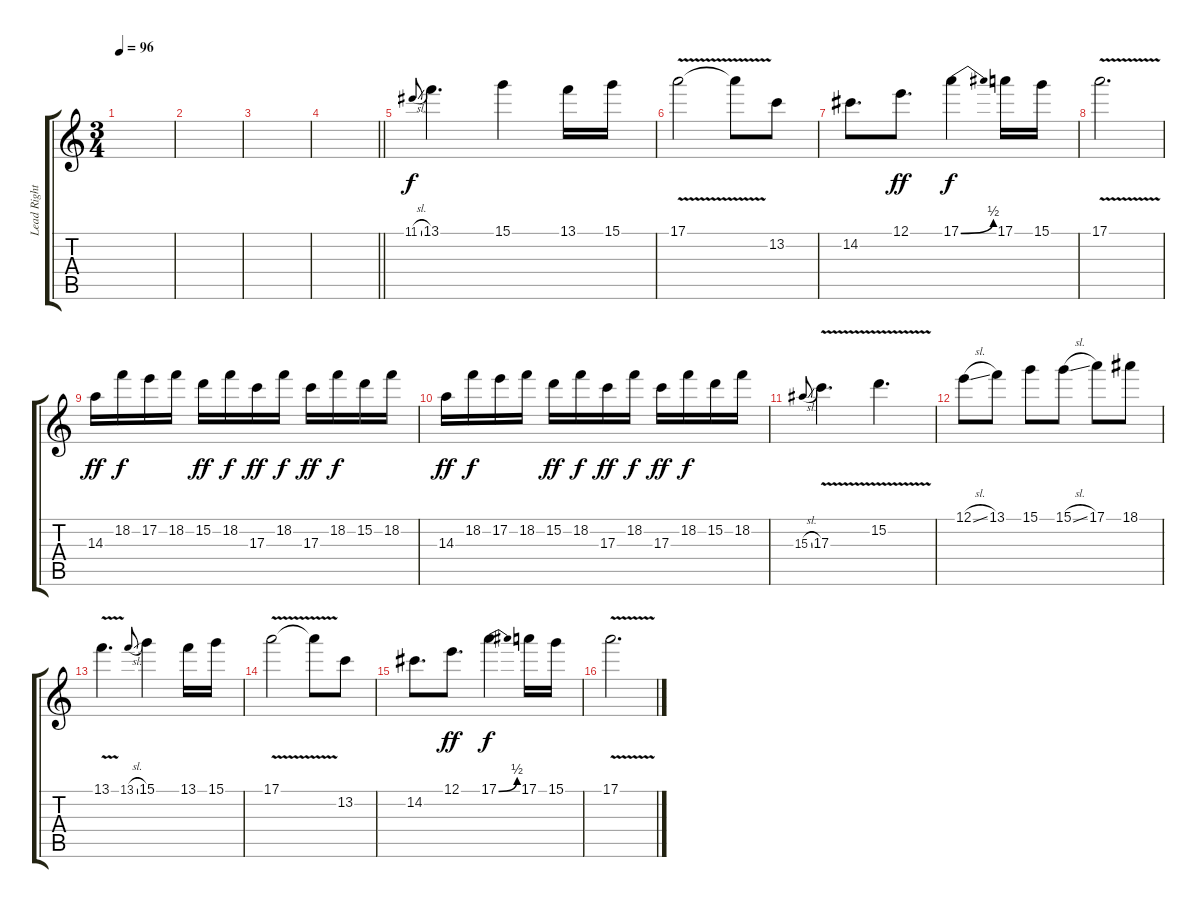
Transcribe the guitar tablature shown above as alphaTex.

\track ("Lead Right" "Lead Right") {instrument distortionguitar}
\staff {score tabs}
\tuning (E4 B3 G3 D3 A2 D2) {hide}
\ts (3 4)
\tempo 96
\clef g2
\ks c
|
|
|
\barLineRight lightlight
|
11.1{sl}.8{gr onbeat} 13.1.4{d volume 13} 15.1.4 13.1.16 15.1.16 |
17.1{v}.2 17.1{t}.8 13.2.8 |
14.2.8{d} 12.1.8{d dy ff} 17.1{be (bend 0 0 60 2)}.4{dy f} 17.1.16 15.1.16 |
17.1{v}.2{d} |
14.3.16{dy ff} 18.2.16{dy f} 17.2.16 18.2.16 15.2.16{dy ff} 18.2.16{dy f} 17.3.16{dy ff} 18.2.16{dy f} 17.3.16{dy ff} 18.2.16{dy f} 15.2.16 18.2.16 |
14.3.16{dy ff} 18.2.16{dy f} 17.2.16 18.2.16 15.2.16{dy ff} 18.2.16{dy f} 17.3.16{dy ff} 18.2.16{dy f} 17.3.16{dy ff} 18.2.16{dy f} 15.2.16 18.2.16 |
15.3{sl}.8{gr onbeat} 17.3{v}.4{d} 15.2{v}.4{d} |
12.1{sl}.8 13.1.8 15.1.8 15.1{sl}.8 17.1.8 18.1.8 |
13.1{v}.4{d} 13.1{sl}.8{gr onbeat} 15.1.4 13.1.16 15.1.16 |
17.1{v}.2 17.1{t}.8 13.2.8 |
14.2.8{d} 12.1.8{d dy ff} 17.1{be (bend 0 0 60 2)}.4{dy f} 17.1.16 15.1.16 |
17.1{v}.2{d}
